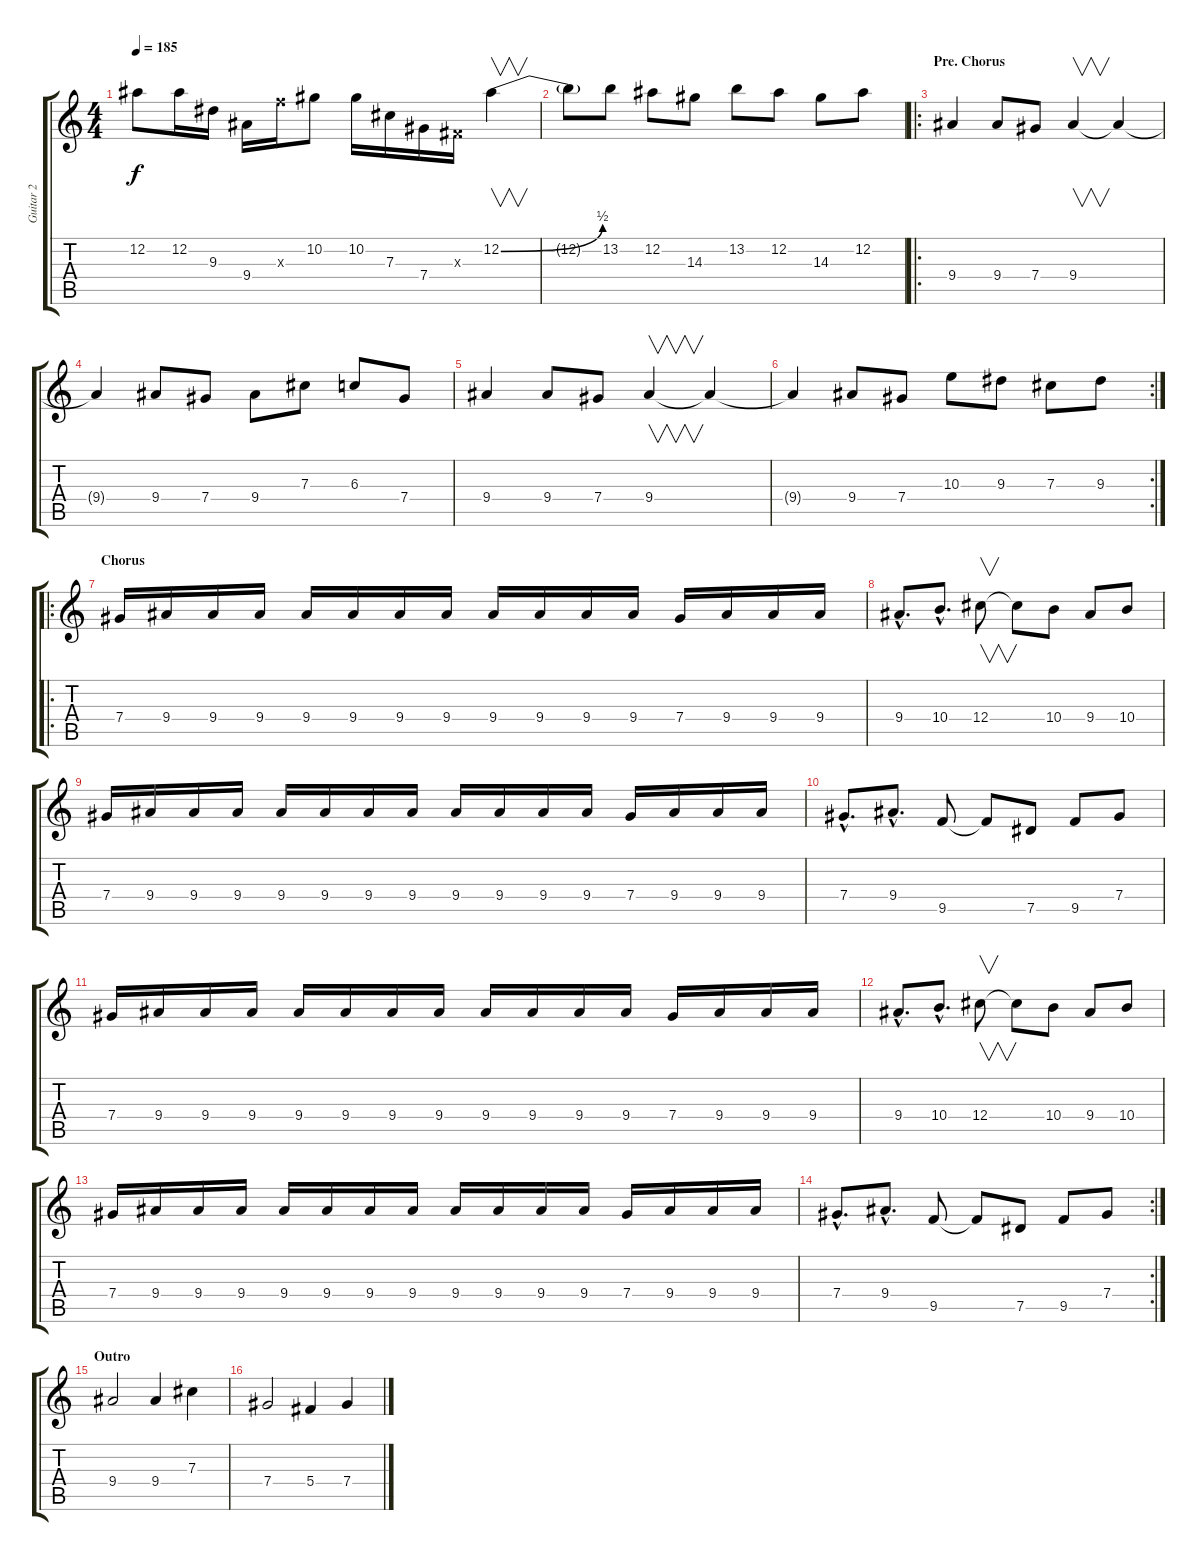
\track ("Guitar 2" "Guitar 2") {instrument overdrivenguitar}
\staff {score tabs}
\tuning (Eb4 Bb3 Gb3 Db3 Ab2 Eb2) {hide}
\ts (4 4)
\tempo 185
\clef g2
\ks c
12.2.8{dy f} 12.2.16 9.3.16 9.4.16 11.3{x}.16 10.2.8 10.2.16 7.3.16 7.4.16 0.3{x}.16 12.2{be (bend 0 0 60 2)}.4{v} |
12.2{t}.8 13.2.8 12.2.8 14.3.8 13.2.8 12.2.8 14.3.8 12.2.8 |
\ro
\section ("" "Pre. Chorus")
9.4.4 9.4.8 7.4.8 9.4.4{v} 9.4{t}.4 |
9.4{t}.4 9.4.8 7.4.8 9.4.8 7.3.8 6.3.8 7.4.8 |
9.4.4 9.4.8 7.4.8 9.4.4{v} 9.4{t}.4 |
\rc 2
9.4{t}.4 9.4.8 7.4.8 10.3.8 9.3.8 7.3.8 9.3.8 |
\ro
\section ("" "Chorus")
7.4.16 9.4.16 9.4.16 9.4.16 9.4.16 9.4.16 9.4.16 9.4.16 9.4.16 9.4.16 9.4.16 9.4.16 7.4.16 9.4.16 9.4.16 9.4.16 |
9.4{hac}.8{d} 10.4{hac}.8{d} 12.4.8{v} 12.4{t}.8 10.4.8 9.4.8 10.4.8 |
7.4.16 9.4.16 9.4.16 9.4.16 9.4.16 9.4.16 9.4.16 9.4.16 9.4.16 9.4.16 9.4.16 9.4.16 7.4.16 9.4.16 9.4.16 9.4.16 |
7.4{hac}.8{d} 9.4{hac}.8{d} 9.5.8 9.5{t}.8 7.5.8 9.5.8 7.4.8 |
7.4.16 9.4.16 9.4.16 9.4.16 9.4.16 9.4.16 9.4.16 9.4.16 9.4.16 9.4.16 9.4.16 9.4.16 7.4.16 9.4.16 9.4.16 9.4.16 |
9.4{hac}.8{d} 10.4{hac}.8{d} 12.4.8{v} 12.4{t}.8 10.4.8 9.4.8 10.4.8 |
7.4.16 9.4.16 9.4.16 9.4.16 9.4.16 9.4.16 9.4.16 9.4.16 9.4.16 9.4.16 9.4.16 9.4.16 7.4.16 9.4.16 9.4.16 9.4.16 |
\rc 2
7.4{hac}.8{d} 9.4{hac}.8{d} 9.5.8 9.5{t}.8 7.5.8 9.5.8 7.4.8 |
\section ("" "Outro")
9.4.2 9.4.4 7.3.4 |
7.4.2 5.4.4 7.4.4
